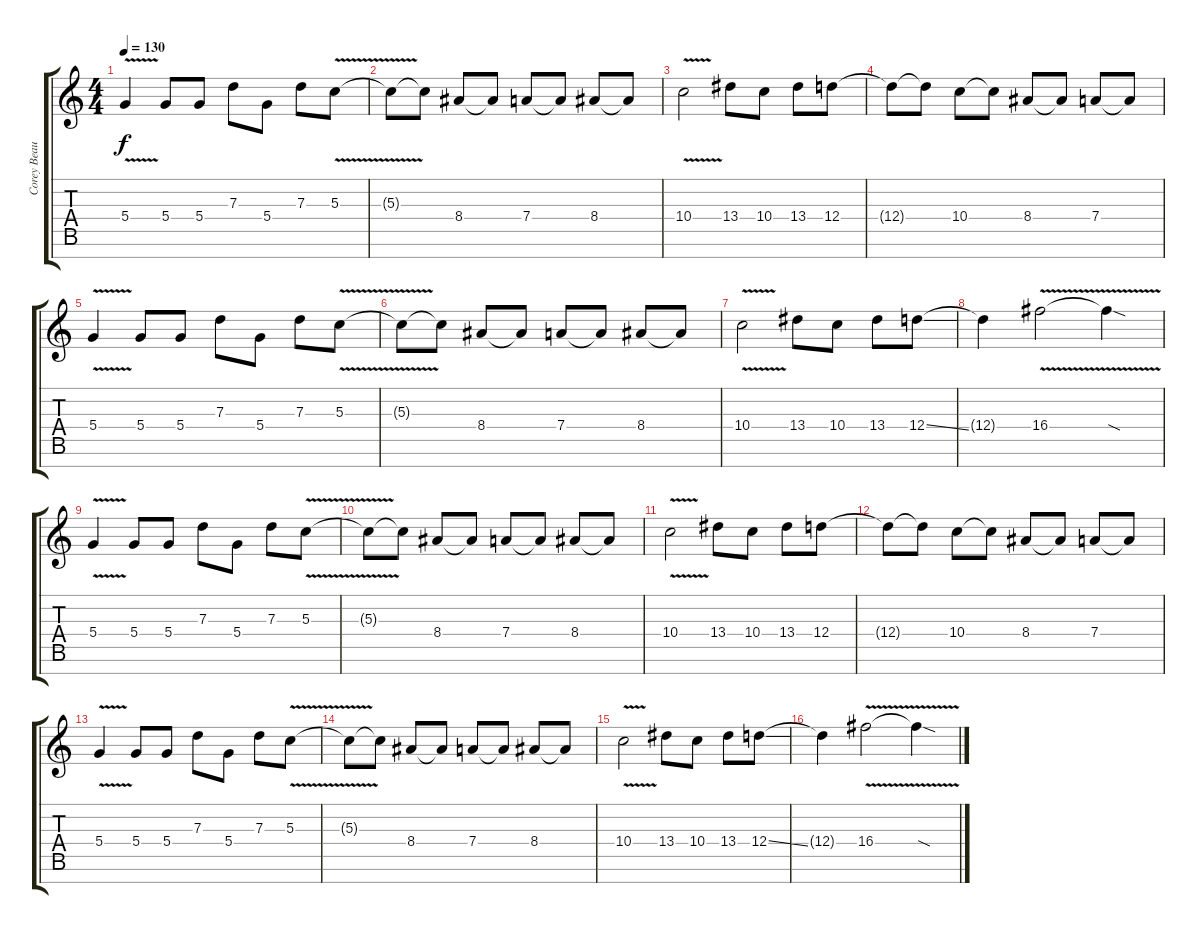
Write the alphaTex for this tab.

\track ("Corey Beaulieu Lead" "Corey Beau") {instrument overdrivenguitar}
\staff {score tabs}
\tuning (E4 B3 G3 D3 A2 E2 B1) {hide}
\ts (4 4)
\tempo 130
\clef g2
\ks c
5.4{v}.4{dy f} 5.4.8 5.4.8 7.3.8 5.4.8 7.3.8 5.3{v}.8 |
5.3{t}.8 5.3{t}.8 8.4.8 8.4{t}.8 7.4.8 7.4{t}.8 8.4.8 8.4{t}.8 |
10.4{v}.2 13.4.8 10.4.8 13.4.8 12.4.8 |
12.4{t}.8 12.4{t}.8 10.4.8 10.4{t}.8 8.4.8 8.4{t}.8 7.4.8 7.4{t}.8 |
5.4{v}.4 5.4.8 5.4.8 7.3.8 5.4.8 7.3.8 5.3{v}.8 |
5.3{t}.8 5.3{t}.8 8.4.8 8.4{t}.8 7.4.8 7.4{t}.8 8.4.8 8.4{t}.8 |
10.4{v}.2 13.4.8 10.4.8 13.4.8 12.4{ss}.8 |
12.4{t}.4 16.4{v}.2 16.4{sod t}.4 |
5.4{v}.4 5.4.8 5.4.8 7.3.8 5.4.8 7.3.8 5.3{v}.8 |
5.3{t}.8 5.3{t}.8 8.4.8 8.4{t}.8 7.4.8 7.4{t}.8 8.4.8 8.4{t}.8 |
10.4{v}.2 13.4.8 10.4.8 13.4.8 12.4.8 |
12.4{t}.8 12.4{t}.8 10.4.8 10.4{t}.8 8.4.8 8.4{t}.8 7.4.8 7.4{t}.8 |
5.4{v}.4 5.4.8 5.4.8 7.3.8 5.4.8 7.3.8 5.3{v}.8 |
5.3{t}.8 5.3{t}.8 8.4.8 8.4{t}.8 7.4.8 7.4{t}.8 8.4.8 8.4{t}.8 |
10.4{v}.2 13.4.8 10.4.8 13.4.8 12.4{ss}.8 |
12.4{t}.4 16.4{v}.2 16.4{sod t}.4
